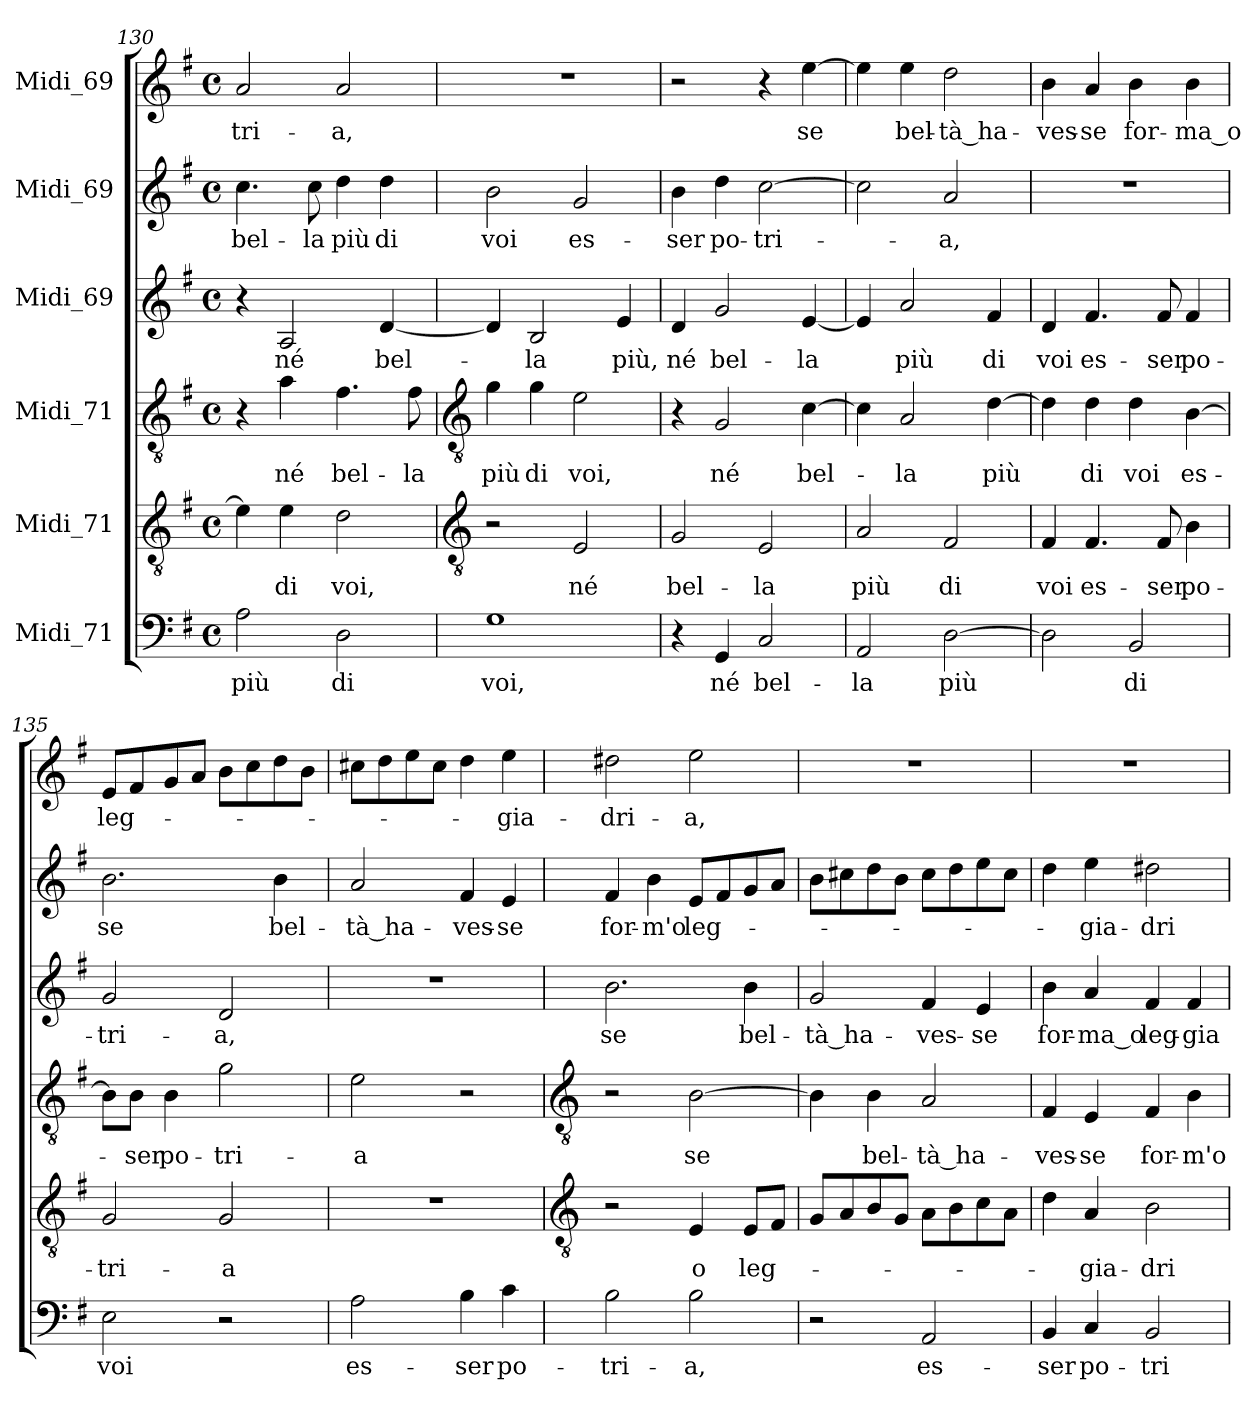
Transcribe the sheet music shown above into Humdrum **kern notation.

**kern	**text	**kern	**text	**kern	**text	**kern	**text	**kern	**text	**kern	**text
*part6	*part6	*part5	*part5	*part4	*part4	*part3	*part3	*part2	*part2	*part1	*part1
*staff6	*staff6	*staff5	*staff5	*staff4	*staff4	*staff3	*staff3	*staff2	*staff2	*staff1	*staff1
*I"Midi_71	*	*I"Midi_71	*	*I"Midi_71	*	*I"Midi_69	*	*I"Midi_69	*	*I"Midi_69	*
*clefF4	*	*clefGv2	*	*clefGv2	*	*clefG2	*	*clefG2	*	*clefG2	*
*k[f#]	*	*k[f#]	*	*k[f#]	*	*k[f#]	*	*k[f#]	*	*k[f#]	*
*G:	*	*G:	*	*G:	*	*G:	*	*G:	*	*G:	*
*M4/4	*	*M4/4	*	*M4/4	*	*M4/4	*	*M4/4	*	*M4/4	*
*met(c)	*	*met(c)	*	*met(c)	*	*met(c)	*	*met(c)	*	*met(c)	*
=130	=130	=130	=130	=130	=130	=130	=130	=130	=130	=130	=130
!	!LO:LY:b	!	!	!	!	!	!	!	!LO:LY:b	!	!LO:LY:b
2A	più	4e]	.	4r	.	4r	.	4.cc	bel-	2a	-tri-
!	!	!	!LO:LY:b	!	!LO:LY:b	!	!LO:LY:b	!	!	!	!
.	.	4e	di	4a	né	2A	né	.	.	.	.
!	!	!	!	!	!	!	!	!	!LO:LY:b	!	!
.	.	.	.	.	.	.	.	8cc	-la	.	.
!	!LO:LY:b	!	!LO:LY:b	!	!LO:LY:b	!	!	!	!LO:LY:b	!	!LO:LY:b
2D	di	2d	voi,	4.f#	bel-	.	.	4dd	più	2a	-a,
!	!	!	!	!	!	!	!LO:LY:b	!	!LO:LY:b	!	!
.	.	.	.	.	.	[4d	bel-	4dd	di	.	.
!	!	!	!	!	!LO:LY:b	!	!	!	!	!	!
.	.	.	.	8f#	-la	.	.	.	.	.	.
!!LO:LB:g=z
=131	=131	=131	=131	=131	=131	=131	=131	=131	=131	=131	=131
*	*	*clefGv2	*	*clefGv2	*	*	*	*	*	*	*
!	!LO:LY:b	!	!	!	!LO:LY:b	!	!	!	!LO:LY:b	!	!
1G	voi,	2r	.	4g	più	4d]	.	2b	voi	1r	.
!	!	!	!	!	!LO:LY:b	!	!LO:LY:b	!	!	!	!
.	.	.	.	4g	di	2B	-la	.	.	.	.
!	!	!	!LO:LY:b	!	!LO:LY:b	!	!	!	!LO:LY:b	!	!
.	.	2E	né	2e	voi,	.	.	2g	es-	.	.
!	!	!	!	!	!	!	!LO:LY:b	!	!	!	!
.	.	.	.	.	.	4e	più,	.	.	.	.
=132	=132	=132	=132	=132	=132	=132	=132	=132	=132	=132	=132
!	!	!	!LO:LY:b	!	!	!	!LO:LY:b	!	!LO:LY:b	!	!
4r	.	2G	bel-	4r	.	4d	né	4b	-ser	2r	.
!	!LO:LY:b	!	!	!	!LO:LY:b	!	!LO:LY:b	!	!LO:LY:b	!	!
4GG	né	.	.	2G	né	2g	bel-	4dd	po-	.	.
!	!LO:LY:b	!	!LO:LY:b	!	!	!	!	!	!LO:LY:b	!	!
2C	bel-	2E	-la	.	.	.	.	[2cc	-tri-	4r	.
!	!	!	!	!	!LO:LY:b	!	!LO:LY:b	!	!	!	!LO:LY:b
.	.	.	.	[4c	bel-	[4e	-la	.	.	[4ee	se
=133	=133	=133	=133	=133	=133	=133	=133	=133	=133	=133	=133
!	!LO:LY:b	!	!LO:LY:b	!	!	!	!	!	!	!	!
2AA	-la	2A	più	4c]	.	4e]	.	2cc]	.	4ee]	.
!	!	!	!	!	!LO:LY:b	!	!LO:LY:b	!	!	!	!LO:LY:b
.	.	.	.	2A	-la	2a	più	.	.	4ee	bel-
!	!LO:LY:b	!	!LO:LY:b	!	!	!	!	!	!LO:LY:b	!	!LO:LY:b
[2D	più	2F#	di	.	.	.	.	2a	-a,	2dd	-tà_ha-
!	!	!	!	!	!LO:LY:b	!	!LO:LY:b	!	!	!	!
.	.	.	.	[4d	più	4f#	di	.	.	.	.
=134	=134	=134	=134	=134	=134	=134	=134	=134	=134	=134	=134
!	!	!	!LO:LY:b	!	!	!	!LO:LY:b	!	!	!	!LO:LY:b
2D]	.	4F#	voi	4d]	.	4d	voi	1r	.	4b	-ves-
!	!	!	!LO:LY:b	!	!LO:LY:b	!	!LO:LY:b	!	!	!	!LO:LY:b
.	.	4.F#	es-	4d	di	4.f#	es-	.	.	4a	-se
!	!LO:LY:b	!	!	!	!LO:LY:b	!	!	!	!	!	!LO:LY:b
2BB	di	.	.	4d	voi	.	.	.	.	4b	for-
!	!	!	!LO:LY:b	!	!	!	!LO:LY:b	!	!	!	!
.	.	8F#	-ser	.	.	8f#	-ser	.	.	.	.
!	!	!	!LO:LY:b	!	!LO:LY:b	!	!LO:LY:b	!	!	!	!LO:LY:b
.	.	4B	po-	[4B	es-	4f#	po-	.	.	4b	-ma_o
=135	=135	=135	=135	=135	=135	=135	=135	=135	=135	=135	=135
!	!LO:LY:b	!	!LO:LY:b	!	!	!	!LO:LY:b	!	!LO:LY:b	!	!LO:LY:b
2E	voi	2G	-tri-	8BL]	.	2g	-tri-	2.b	se	8eL	leg-
!	!	!	!	!	!LO:LY:b	!	!	!	!	!	!
.	.	.	.	8BJ	-ser	.	.	.	.	8f#	.
!	!	!	!	!	!LO:LY:b	!	!	!	!	!	!
.	.	.	.	4B	po-	.	.	.	.	8g	.
.	.	.	.	.	.	.	.	.	.	8aJ	.
!	!	!	!LO:LY:b	!	!LO:LY:b	!	!LO:LY:b	!	!	!	!
2r	.	2G	-a	2g	-tri-	2d	-a,	.	.	8bL	.
.	.	.	.	.	.	.	.	.	.	8cc	.
!	!	!	!	!	!	!	!	!	!LO:LY:b	!	!
.	.	.	.	.	.	.	.	4b	bel-	8dd	.
.	.	.	.	.	.	.	.	.	.	8bJ	.
=136	=136	=136	=136	=136	=136	=136	=136	=136	=136	=136	=136
!	!LO:LY:b	!	!	!	!LO:LY:b	!	!	!	!LO:LY:b	!	!
2A	es-	1r	.	2e	-a	1r	.	2a	-tà_ha-	8cc#XL	.
.	.	.	.	.	.	.	.	.	.	8dd	.
.	.	.	.	.	.	.	.	.	.	8ee	.
.	.	.	.	.	.	.	.	.	.	8cc#J	.
!	!LO:LY:b	!	!	!	!	!	!	!	!LO:LY:b	!	!
4B	-ser	.	.	2r	.	.	.	4f#	-ves-	4dd	.
!	!LO:LY:b	!	!	!	!	!	!	!	!LO:LY:b	!	!LO:LY:b
4c	po-	.	.	.	.	.	.	4e	-se	4ee	-gia-
!!LO:LB:g=z
=137	=137	=137	=137	=137	=137	=137	=137	=137	=137	=137	=137
*	*	*clefGv2	*	*clefGv2	*	*	*	*	*	*	*
!	!LO:LY:b	!	!	!	!	!	!LO:LY:b	!	!LO:LY:b	!	!LO:LY:b
2B	-tri-	2r	.	2r	.	2.b	se	4f#	for-	2dd#X	-dri-
!	!	!	!	!	!	!	!	!	!LO:LY:b	!	!
.	.	.	.	.	.	.	.	4b	-m'o	.	.
!	!LO:LY:b	!	!LO:LY:b	!	!LO:LY:b	!	!	!	!LO:LY:b	!	!LO:LY:b
2B	-a,	4E	o	[2B	se	.	.	8eL	leg-	2ee	-a,
.	.	.	.	.	.	.	.	8f#	.	.	.
!	!	!	!LO:LY:b	!	!	!	!LO:LY:b	!	!	!	!
.	.	8EL	leg-	.	.	4b	bel-	8g	.	.	.
.	.	8F#J	.	.	.	.	.	8aJ	.	.	.
=138	=138	=138	=138	=138	=138	=138	=138	=138	=138	=138	=138
!	!	!	!	!	!	!	!LO:LY:b	!	!	!	!
2r	.	8GL	.	4B]	.	2g	-tà_ha-	8bL	.	1r	.
.	.	8A	.	.	.	.	.	8cc#X	.	.	.
!	!	!	!	!	!LO:LY:b	!	!	!	!	!	!
.	.	8B	.	4B	bel-	.	.	8dd	.	.	.
.	.	8GJ	.	.	.	.	.	8bJ	.	.	.
!	!LO:LY:b	!	!	!	!LO:LY:b	!	!LO:LY:b	!	!	!	!
2AA	es-	8AL	.	2A	-tà_ha-	4f#	-ves-	8cc#L	.	.	.
.	.	8B	.	.	.	.	.	8dd	.	.	.
!	!	!	!	!	!	!	!LO:LY:b	!	!	!	!
.	.	8c	.	.	.	4e	-se	8ee	.	.	.
.	.	8AJ	.	.	.	.	.	8cc#J	.	.	.
=139	=139	=139	=139	=139	=139	=139	=139	=139	=139	=139	=139
!	!LO:LY:b	!	!	!	!LO:LY:b	!	!LO:LY:b	!	!	!	!
4BB	-ser	4d	.	4F#	-ves-	4b	for-	4dd	.	1r	.
!	!LO:LY:b	!	!LO:LY:b	!	!LO:LY:b	!	!LO:LY:b	!	!LO:LY:b	!	!
4C	po-	4A	-gia-	4E	-se	4a	-ma_o	4ee	-gia-	.	.
!	!LO:LY:b	!	!LO:LY:b	!	!LO:LY:b	!	!LO:LY:b	!	!LO:LY:b	!	!
2BB	-tri-	2B	-dri-	4F#	for-	4f#	leg-	2dd#X	-dri-	.	.
!	!	!	!	!	!LO:LY:b	!	!LO:LY:b	!	!	!	!
.	.	.	.	4B	-m'o	4f#	-gia-	.	.	.	.
=	=	=	=	=	=	=	=	=	=	=	=
*-	*-	*-	*-	*-	*-	*-	*-	*-	*-	*-	*-
